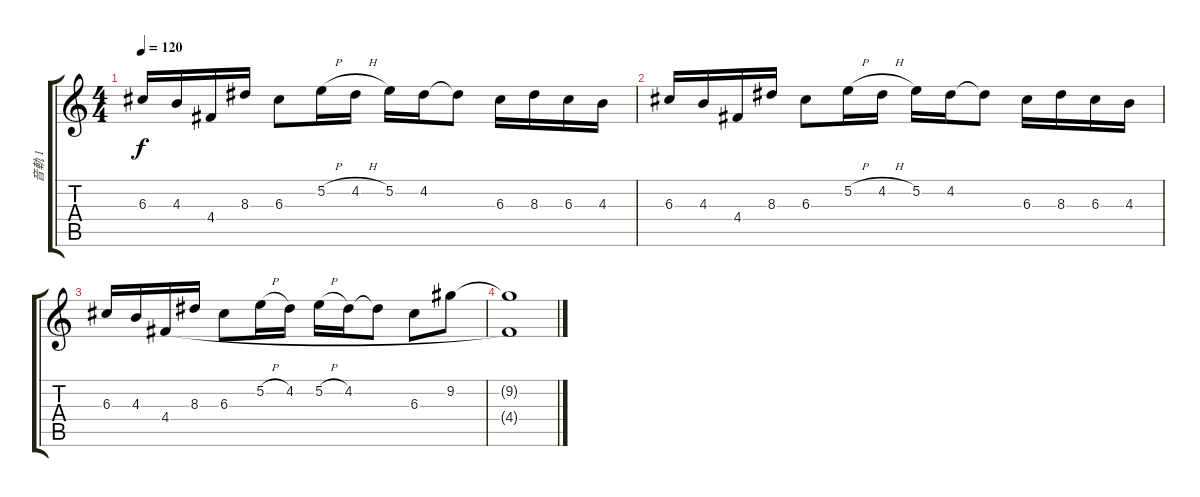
\track ("音軌 1" "音軌 1") {instrument overdrivenguitar}
\staff {score tabs}
\tuning (E4 B3 G3 D3 A2 E2) {hide}
\ts (4 4)
\tempo 120
\clef g2
\ks c
6.3.16{dy f} 4.3.16 4.4.16 8.3.16 6.3.8 5.2{h}.16 4.2{h}.16 5.2.16 4.2.16 4.2{t}.8 6.3.16 8.3.16 6.3.16 4.3.16 |
6.3.16 4.3.16 4.4.16 8.3.16 6.3.8 5.2{h}.16 4.2{h}.16 5.2.16 4.2.16 4.2{t}.8 6.3.16 8.3.16 6.3.16 4.3.16 |
6.3.16 4.3.16 4.4.16 8.3.16 6.3.8 5.2{h}.16 4.2.16 5.2{h}.16 4.2.16 4.2{t}.8 6.3.8 9.2.8 |
(9.2{t} 4.4{t}).1
